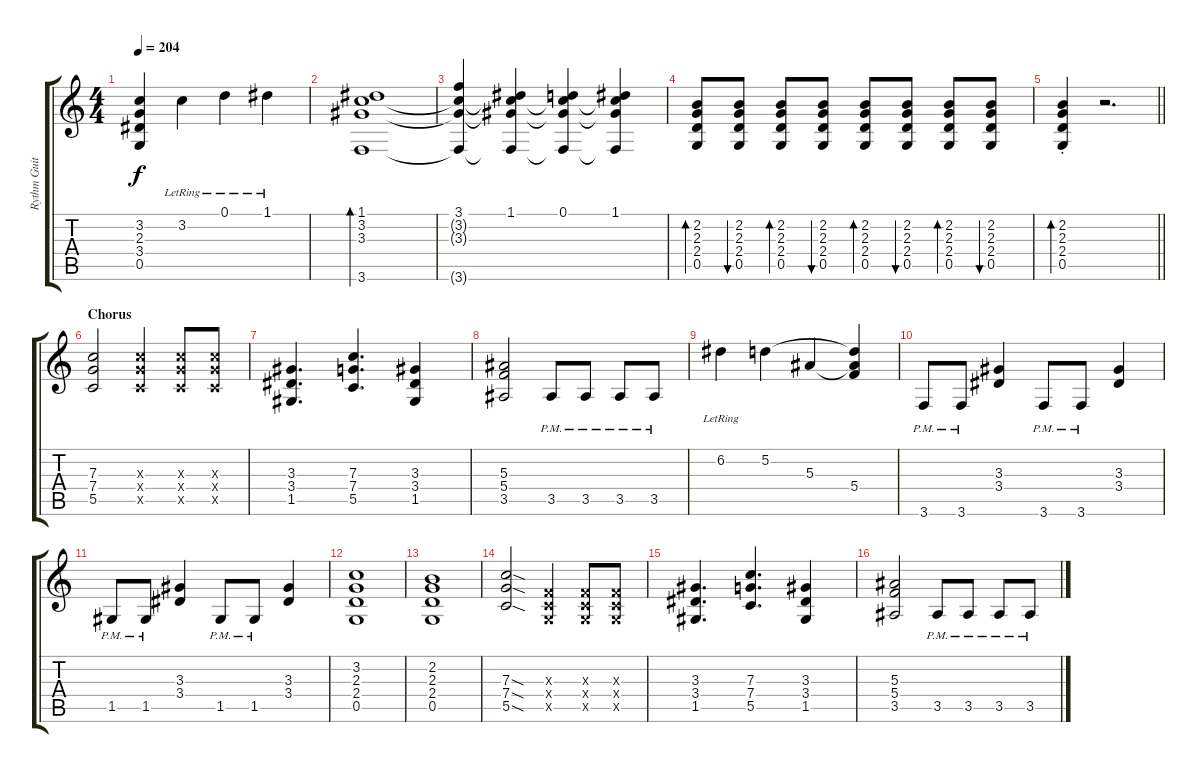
\track ("Rythm Guitar II" "Rythm Guit") {instrument overdrivenguitar}
\staff {score tabs}
\tuning (D4 A3 F3 C3 G2 D2) {hide}
\ts (4 4)
\tempo 204
\clef g2
\ks c
(3.2{t} 2.3{t} 3.4{t} 0.5{t}).4{dy f} 3.2{lr}.4 0.1{lr}.4 1.1{lr}.4 |
(1.1 3.2 3.3 3.6).1{bd 240} |
(3.1 3.2{t} 3.3{t} 3.6{t}).4 (1.1 3.2{t} 3.3{t} 3.6{t}).4 (0.1 3.2{t} 3.3{t} 3.6{t}).4 (1.1 3.2{t} 3.3{t} 3.6{t}).4 |
(2.2 2.3 2.4 0.5).8{bd 120} (2.2 2.3 2.4 0.5).8{bu 120} (2.2 2.3 2.4 0.5).8{bd 120} (2.2 2.3 2.4 0.5).8{bu 120} (2.2 2.3 2.4 0.5).8{bd 120} (2.2 2.3 2.4 0.5).8{bu 120} (2.2 2.3 2.4 0.5).8{bd 120} (2.2 2.3 2.4 0.5).8{bu 120} |
\barLineRight lightlight
(2.2{st} 2.3{st} 2.4{st} 0.5{st}).4{bd 120} r.2{d} |
\section ("" "Chorus")
(7.3 7.4 5.5).2{instrument overdrivenguitar} (7.3{x} 7.4{x} 5.5{x}).4 (7.3{x} 7.4{x} 5.5{x}).8 (7.3{x} 7.4{x} 5.5{x}).8 |
(3.3 3.4 1.5).4{d} (7.3 7.4 5.5).4{d} (3.3 3.4 1.5).4 |
(5.3 5.4 3.5).2 3.5{pm}.8 3.5{pm}.8 3.5{pm}.8 3.5{pm}.8 |
6.2{lr}.4 5.2.4 5.3.4 (5.2{t} 5.3{t} 5.4).4 |
3.6{pm}.8 3.6{pm}.8 (3.3 3.4).4 3.6{pm}.8 3.6{pm}.8 (3.3 3.4).4 |
1.5{pm}.8 1.5{pm}.8 (3.3 3.4).4 1.5{pm}.8 1.5{pm}.8 (3.3 3.4).4 |
(3.2 2.3 2.4 0.5).1 |
(2.2 2.3 2.4 0.5).1 |
(7.3{sod} 7.4{sod} 5.5{sod}).2 (0.3{x} 0.4{x} 0.5{x}).4 (0.3{x} 0.4{x} 0.5{x}).8 (0.3{x} 0.4{x} 0.5{x}).8 |
(3.3 3.4 1.5).4{d} (7.3 7.4 5.5).4{d} (3.3 3.4 1.5).4 |
(5.3 5.4 3.5).2 3.5{pm}.8 3.5{pm}.8 3.5{pm}.8 3.5{pm}.8
